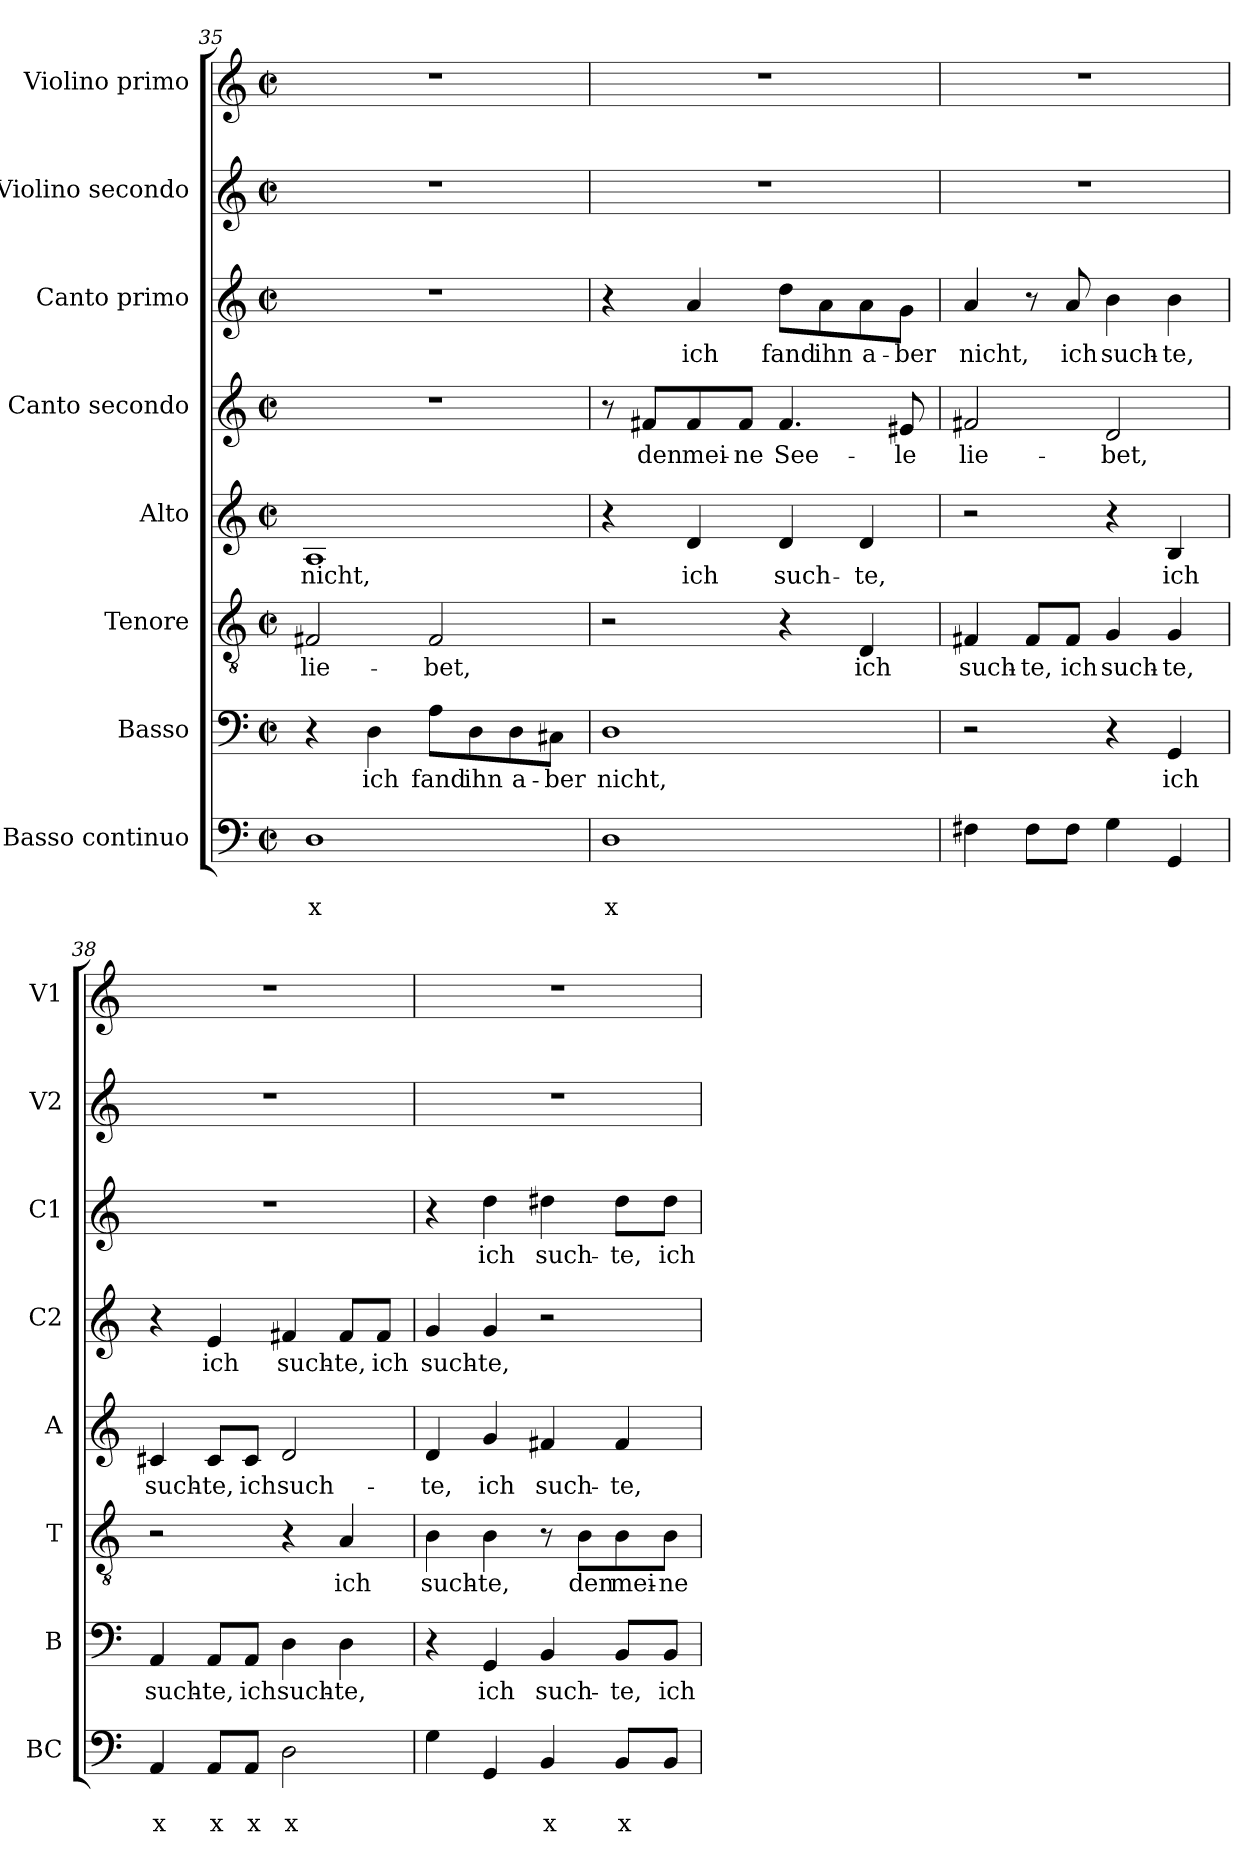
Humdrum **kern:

**kern	**text	**text	**kern	**text	**kern	**text	**kern	**text	**kern	**text	**kern	**text	**kern	**kern
*part8	*part8	*part8	*part7	*part7	*part6	*part6	*part5	*part5	*part4	*part4	*part3	*part3	*part2	*part1
*staff8	*staff8	*staff8	*staff7	*staff7	*staff6	*staff6	*staff5	*staff5	*staff4	*staff4	*staff3	*staff3	*staff2	*staff1
*I"Basso continuo	*	*	*I"Basso	*	*I"Tenore	*	*I"Alto	*	*I"Canto secondo	*	*I"Canto primo	*	*I"Violino secondo	*I"Violino primo
*I'BC	*	*	*I'B	*	*I'T	*	*I'A	*	*I'C2	*	*I'C1	*	*I'V2	*I'V1
*clefF4	*	*	*clefF4	*	*clefGv2	*	*clefG2	*	*clefG2	*	*clefG2	*	*clefG2	*clefG2
*k[]	*	*	*k[]	*	*k[]	*	*k[]	*	*k[]	*	*k[]	*	*k[]	*k[]
*C:	*	*	*C:	*	*C:	*	*C:	*	*C:	*	*C:	*	*C:	*C:
*M2/2	*	*	*M2/2	*	*M2/2	*	*M2/2	*	*M2/2	*	*M2/2	*	*M2/2	*M2/2
*met(c|)	*	*	*met(c|)	*	*met(c|)	*	*met(c|)	*	*met(c|)	*	*met(c|)	*	*met(c|)	*met(c|)
=35	=35	=35	=35	=35	=35	=35	=35	=35	=35	=35	=35	=35	=35	=35
!	!	!LO:LY:b	!	!	!	!LO:LY:b	!	!LO:LY:b	!	!	!	!	!	!
1D	.	x	4r	.	2F#X/	lie-	1A	nicht,	1r	.	1r	.	1r	1r
!	!	!	!	!LO:LY:b	!	!	!	!	!	!	!	!	!	!
.	.	.	4D\	ich	.	.	.	.	.	.	.	.	.	.
!	!	!	!	!LO:LY:b	!	!LO:LY:b	!	!	!	!	!	!	!	!
.	.	.	8A\L	fand	2F#/	-bet,	.	.	.	.	.	.	.	.
!	!	!	!	!LO:LY:b	!	!	!	!	!	!	!	!	!	!
.	.	.	8D\	ihn	.	.	.	.	.	.	.	.	.	.
!	!	!	!	!LO:LY:b	!	!	!	!	!	!	!	!	!	!
.	.	.	8D\	a-	.	.	.	.	.	.	.	.	.	.
!	!	!	!	!LO:LY:b	!	!	!	!	!	!	!	!	!	!
.	.	.	8C#X\J	-ber	.	.	.	.	.	.	.	.	.	.
!!LO:PB:g=z
=36	=36	=36	=36	=36	=36	=36	=36	=36	=36	=36	=36	=36	=36	=36
!	!	!LO:LY:b	!	!LO:LY:b	!	!	!	!	!	!	!	!	!	!
1D	.	x	1D	nicht,	2r	.	4r	.	8r	.	4r	.	1r	1r
!	!	!	!	!	!	!	!	!	!	!LO:LY:b	!	!	!	!
.	.	.	.	.	.	.	.	.	8f#X/L	den	.	.	.	.
!	!	!	!	!	!	!	!	!LO:LY:b	!	!LO:LY:b	!	!LO:LY:b	!	!
.	.	.	.	.	.	.	4d/	ich	8f#/	mei-	4a/	ich	.	.
!	!	!	!	!	!	!	!	!	!	!LO:LY:b	!	!	!	!
.	.	.	.	.	.	.	.	.	8f#/J	-ne	.	.	.	.
!	!	!	!	!	!	!	!	!LO:LY:b	!	!LO:LY:b	!	!LO:LY:b	!	!
.	.	.	.	.	4r	.	4d/	such-	4.f#/	See-	8dd\L	fand	.	.
!	!	!	!	!	!	!	!	!	!	!	!	!LO:LY:b	!	!
.	.	.	.	.	.	.	.	.	.	.	8a\	ihn	.	.
!	!	!	!	!	!	!LO:LY:b	!	!LO:LY:b	!	!	!	!LO:LY:b	!	!
.	.	.	.	.	4D/	ich	4d/	-te,	.	.	8a\	a-	.	.
!	!	!	!	!	!	!	!	!	!	!LO:LY:b	!	!LO:LY:b	!	!
.	.	.	.	.	.	.	.	.	8e#X/	-le	8g\J	-ber	.	.
=37	=37	=37	=37	=37	=37	=37	=37	=37	=37	=37	=37	=37	=37	=37
!	!	!	!	!	!	!LO:LY:b	!	!	!	!LO:LY:b	!	!LO:LY:b	!	!
4F#X\	.	.	2r	.	4F#X/	such-	2r	.	2f#X/	lie-	4a/	nicht,	1r	1r
!	!	!	!	!	!	!LO:LY:b	!	!	!	!	!	!	!	!
8F#\L	.	.	.	.	8F#/L	-te,	.	.	.	.	8r	.	.	.
!	!	!	!	!	!	!LO:LY:b	!	!	!	!	!	!LO:LY:b	!	!
8F#\J	.	.	.	.	8F#/J	ich	.	.	.	.	8a/	ich	.	.
!	!	!	!	!	!	!LO:LY:b	!	!	!	!LO:LY:b	!	!LO:LY:b	!	!
4G\	.	.	4r	.	4G/	such-	4r	.	2d/	-bet,	4b\	such-	.	.
!	!	!	!	!LO:LY:b	!	!LO:LY:b	!	!LO:LY:b	!	!	!	!LO:LY:b	!	!
4GG/	.	.	4GG/	ich	4G/	-te,	4B/	ich	.	.	4b\	-te,	.	.
=38	=38	=38	=38	=38	=38	=38	=38	=38	=38	=38	=38	=38	=38	=38
!	!	!LO:LY:b	!	!LO:LY:b	!	!	!	!LO:LY:b	!	!	!	!	!	!
4AA/	.	x	4AA/	such-	2r	.	4c#X/	such-	4r	.	1r	.	1r	1r
!	!	!LO:LY:b	!	!LO:LY:b	!	!	!	!LO:LY:b	!	!LO:LY:b	!	!	!	!
8AA/L	.	x	8AA/L	-te,	.	.	8c#/L	-te,	4e/	ich	.	.	.	.
!	!	!LO:LY:b	!	!LO:LY:b	!	!	!	!LO:LY:b	!	!	!	!	!	!
8AA/J	.	x	8AA/J	ich	.	.	8c#/J	ich	.	.	.	.	.	.
!	!	!LO:LY:b	!	!LO:LY:b	!	!	!	!LO:LY:b	!	!LO:LY:b	!	!	!	!
2D\	.	x	4D\	such-	4r	.	2d/	such-	4f#X/	such-	.	.	.	.
!	!	!	!	!LO:LY:b	!	!LO:LY:b	!	!	!	!LO:LY:b	!	!	!	!
.	.	.	4D\	-te,	4A/	ich	.	.	8f#/L	-te,	.	.	.	.
!	!	!	!	!	!	!	!	!	!	!LO:LY:b	!	!	!	!
.	.	.	.	.	.	.	.	.	8f#/J	ich	.	.	.	.
=39	=39	=39	=39	=39	=39	=39	=39	=39	=39	=39	=39	=39	=39	=39
!	!	!	!	!	!	!LO:LY:b	!	!LO:LY:b	!	!LO:LY:b	!	!	!	!
4G\	.	.	4r	.	4B\	such-	4d/	-te,	4g/	such-	4r	.	1r	1r
!	!	!	!	!LO:LY:b	!	!LO:LY:b	!	!LO:LY:b	!	!LO:LY:b	!	!LO:LY:b	!	!
4GG/	.	.	4GG/	ich	4B\	-te,	4g/	ich	4g/	-te,	4dd\	ich	.	.
!	!	!LO:LY:b	!	!LO:LY:b	!	!	!	!LO:LY:b	!	!	!	!LO:LY:b	!	!
4BB/	.	x	4BB/	such-	8r	.	4f#X/	such-	2r	.	4dd#X\	such-	.	.
!	!	!	!	!	!	!LO:LY:b	!	!	!	!	!	!	!	!
.	.	.	.	.	8B\L	den	.	.	.	.	.	.	.	.
!	!	!LO:LY:b	!	!LO:LY:b	!	!LO:LY:b	!	!LO:LY:b	!	!	!	!LO:LY:b	!	!
8BB/L	.	x	8BB/L	-te,	8B\	mei-	4f#/	-te,	.	.	8dd#\L	-te,	.	.
!	!	!	!	!LO:LY:b	!	!LO:LY:b	!	!	!	!	!	!LO:LY:b	!	!
8BB/J	.	.	8BB/J	ich	8B\J	-ne	.	.	.	.	8dd#\J	ich	.	.
=	=	=	=	=	=	=	=	=	=	=	=	=	=	=
*-	*-	*-	*-	*-	*-	*-	*-	*-	*-	*-	*-	*-	*-	*-
